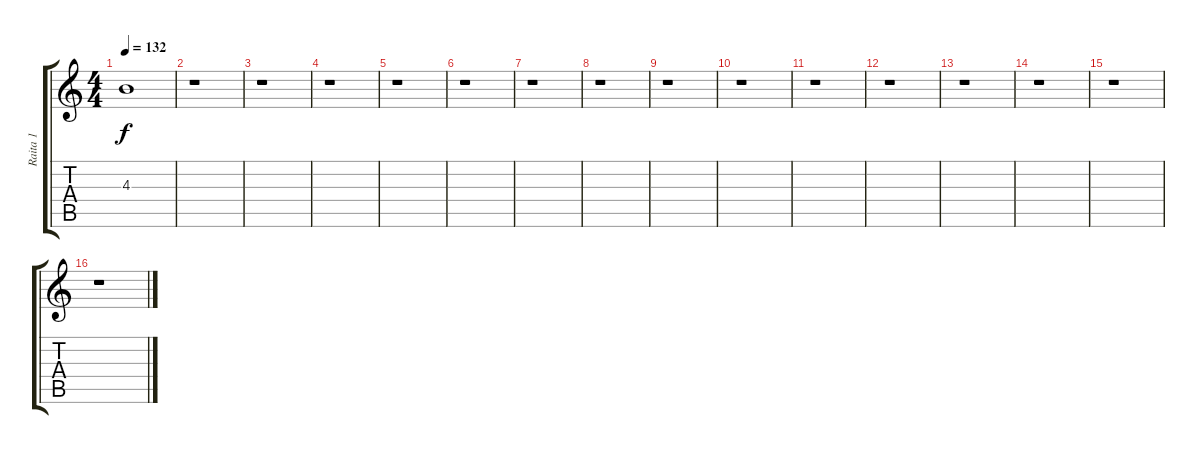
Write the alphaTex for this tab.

\track ("Raita 1" "Raita 1") {instrument overdrivenguitar}
\staff {score tabs}
\tuning (E4 B3 G3 D3 A2 E2) {hide}
\ts (4 4)
\tempo 132
\clef g2
\ks c
4.3{t}.1{dy f} |
r.1 |
r.1 |
r.1 |
r.1 |
r.1 |
r.1 |
r.1 |
r.1 |
r.1 |
r.1 |
r.1 |
r.1 |
r.1 |
r.1 |
r.1
